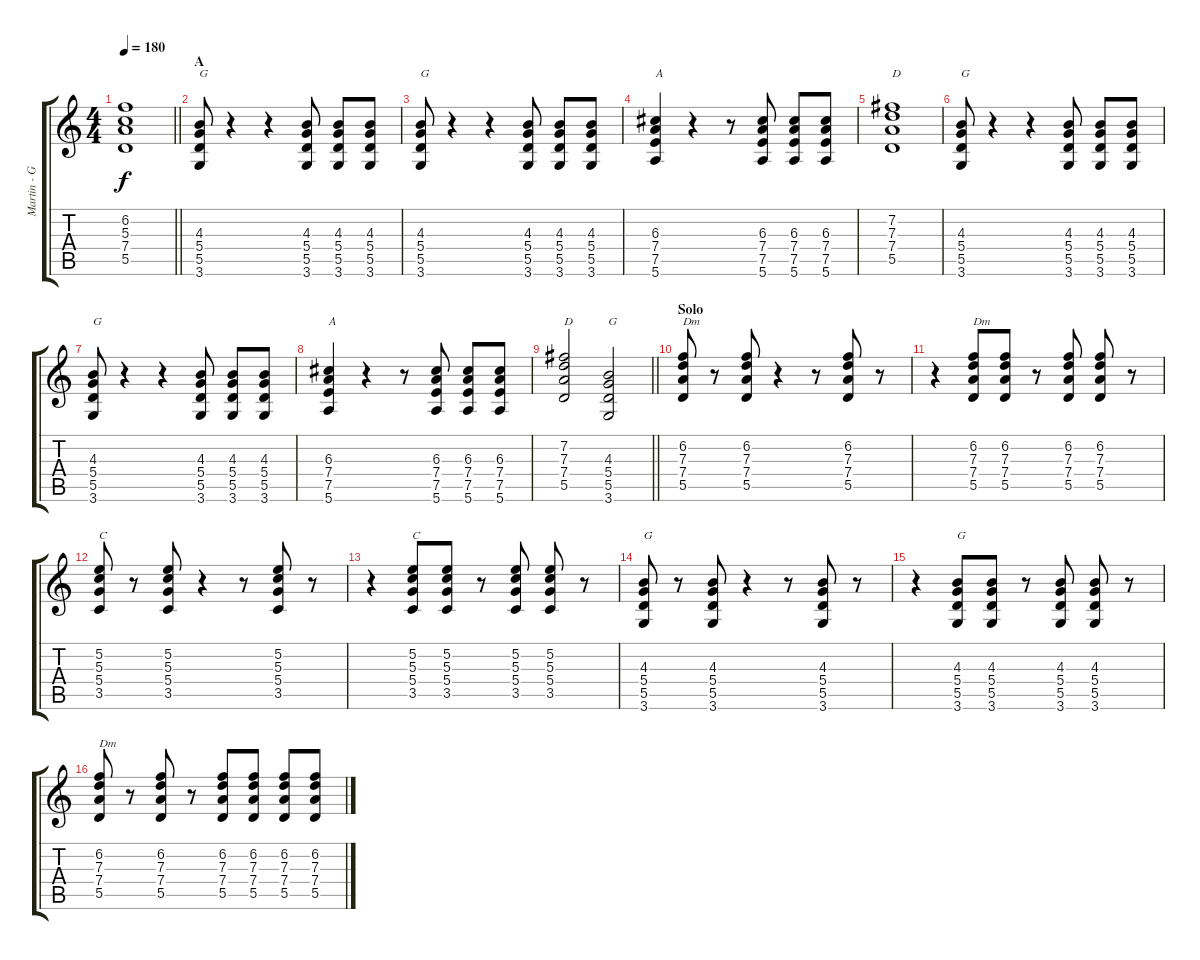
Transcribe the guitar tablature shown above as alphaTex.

\track ("Martin - Guitar" "Martin - G") {instrument distortionguitar}
\staff {score tabs}
\tuning (E4 B3 G3 D3 A2 E2) {hide}
\ts (4 4)
\tempo 180
\clef g2
\barLineRight lightlight
\ks c
(6.2{t} 5.3{t} 7.4{t} 5.5{t}).1{dy f} |
\section ("" "A")
(4.3 5.4 5.5 3.6).8{txt "G"} r.4 r.4 (4.3 5.4 5.5 3.6).8 (4.3 5.4 5.5 3.6).8 (4.3 5.4 5.5 3.6).8 |
(4.3 5.4 5.5 3.6).8{txt "G"} r.4 r.4 (4.3 5.4 5.5 3.6).8 (4.3 5.4 5.5 3.6).8 (4.3 5.4 5.5 3.6).8 |
(6.3 7.4 7.5 5.6).4{txt "A"} r.4 r.8 (6.3 7.4 7.5 5.6).8 (6.3 7.4 7.5 5.6).8 (6.3 7.4 7.5 5.6).8 |
(7.2 7.3 7.4 5.5).1{txt "D"} |
(4.3 5.4 5.5 3.6).8{txt "G"} r.4 r.4 (4.3 5.4 5.5 3.6).8 (4.3 5.4 5.5 3.6).8 (4.3 5.4 5.5 3.6).8 |
(4.3 5.4 5.5 3.6).8{txt "G"} r.4 r.4 (4.3 5.4 5.5 3.6).8 (4.3 5.4 5.5 3.6).8 (4.3 5.4 5.5 3.6).8 |
(6.3 7.4 7.5 5.6).4{txt "A"} r.4 r.8 (6.3 7.4 7.5 5.6).8 (6.3 7.4 7.5 5.6).8 (6.3 7.4 7.5 5.6).8 |
\barLineRight lightlight
(7.2 7.3 7.4 5.5).2{txt "D"} (4.3 5.4 5.5 3.6).2{txt "G"} |
\section ("" "Solo")
(6.2 7.3 7.4 5.5).8{txt "Dm"} r.8 (6.2 7.3 7.4 5.5).8 r.4 r.8 (6.2 7.3 7.4 5.5).8 r.8 |
r.4 (6.2 7.3 7.4 5.5).8{txt "Dm"} (6.2 7.3 7.4 5.5).8 r.8 (6.2 7.3 7.4 5.5).8 (6.2 7.3 7.4 5.5).8 r.8 |
(5.2 5.3 5.4 3.5).8{txt "C"} r.8 (5.2 5.3 5.4 3.5).8 r.4 r.8 (5.2 5.3 5.4 3.5).8 r.8 |
r.4 (5.2 5.3 5.4 3.5).8{txt "C"} (5.2 5.3 5.4 3.5).8 r.8 (5.2 5.3 5.4 3.5).8 (5.2 5.3 5.4 3.5).8 r.8 |
(4.3 5.4 5.5 3.6).8{txt "G"} r.8 (4.3 5.4 5.5 3.6).8 r.4 r.8 (4.3 5.4 5.5 3.6).8 r.8 |
r.4 (4.3 5.4 5.5 3.6).8{txt "G"} (4.3 5.4 5.5 3.6).8 r.8 (4.3 5.4 5.5 3.6).8 (4.3 5.4 5.5 3.6).8 r.8 |
(6.2 7.3 7.4 5.5).8{txt "Dm"} r.8 (6.2 7.3 7.4 5.5).8 r.8 (6.2 7.3 7.4 5.5).8 (6.2 7.3 7.4 5.5).8 (6.2 7.3 7.4 5.5).8 (6.2 7.3 7.4 5.5).8
